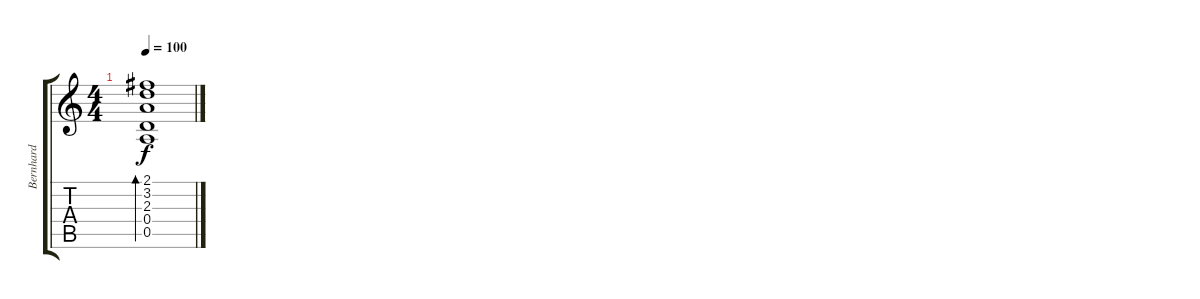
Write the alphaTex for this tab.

\track ("Bernhard" "Bernhard") {instrument distortionguitar}
\staff {score tabs}
\tuning (E4 B3 G3 D3 A2 E2) {hide}
\ts (4 4)
\tempo 100
\clef g2
\ks c
(2.1 3.2 2.3 0.4 0.5).1{bd 240 dy f}
